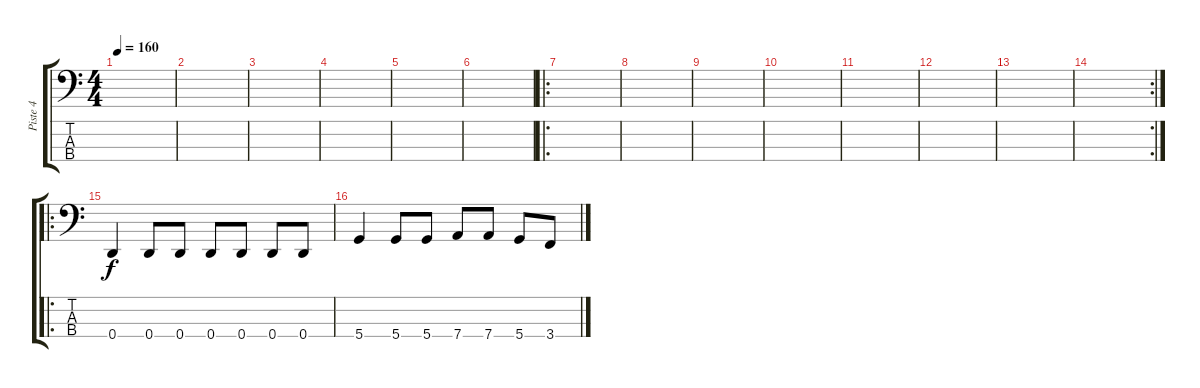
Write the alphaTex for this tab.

\track ("Piste 4" "Piste 4") {instrument electricbasspick}
\staff {score tabs}
\tuning (G2 D2 A1 D1) {hide}
\ts (4 4)
\tempo 160
\clef f4
\ks c
|
|
|
|
|
|
\ro
|
|
|
|
|
|
|
\rc 2
|
\ro
0.4.4 0.4.8 0.4.8 0.4.8 0.4.8 0.4.8 0.4.8 |
5.4.4 5.4.8 5.4.8 7.4.8 7.4.8 5.4.8 3.4.8
